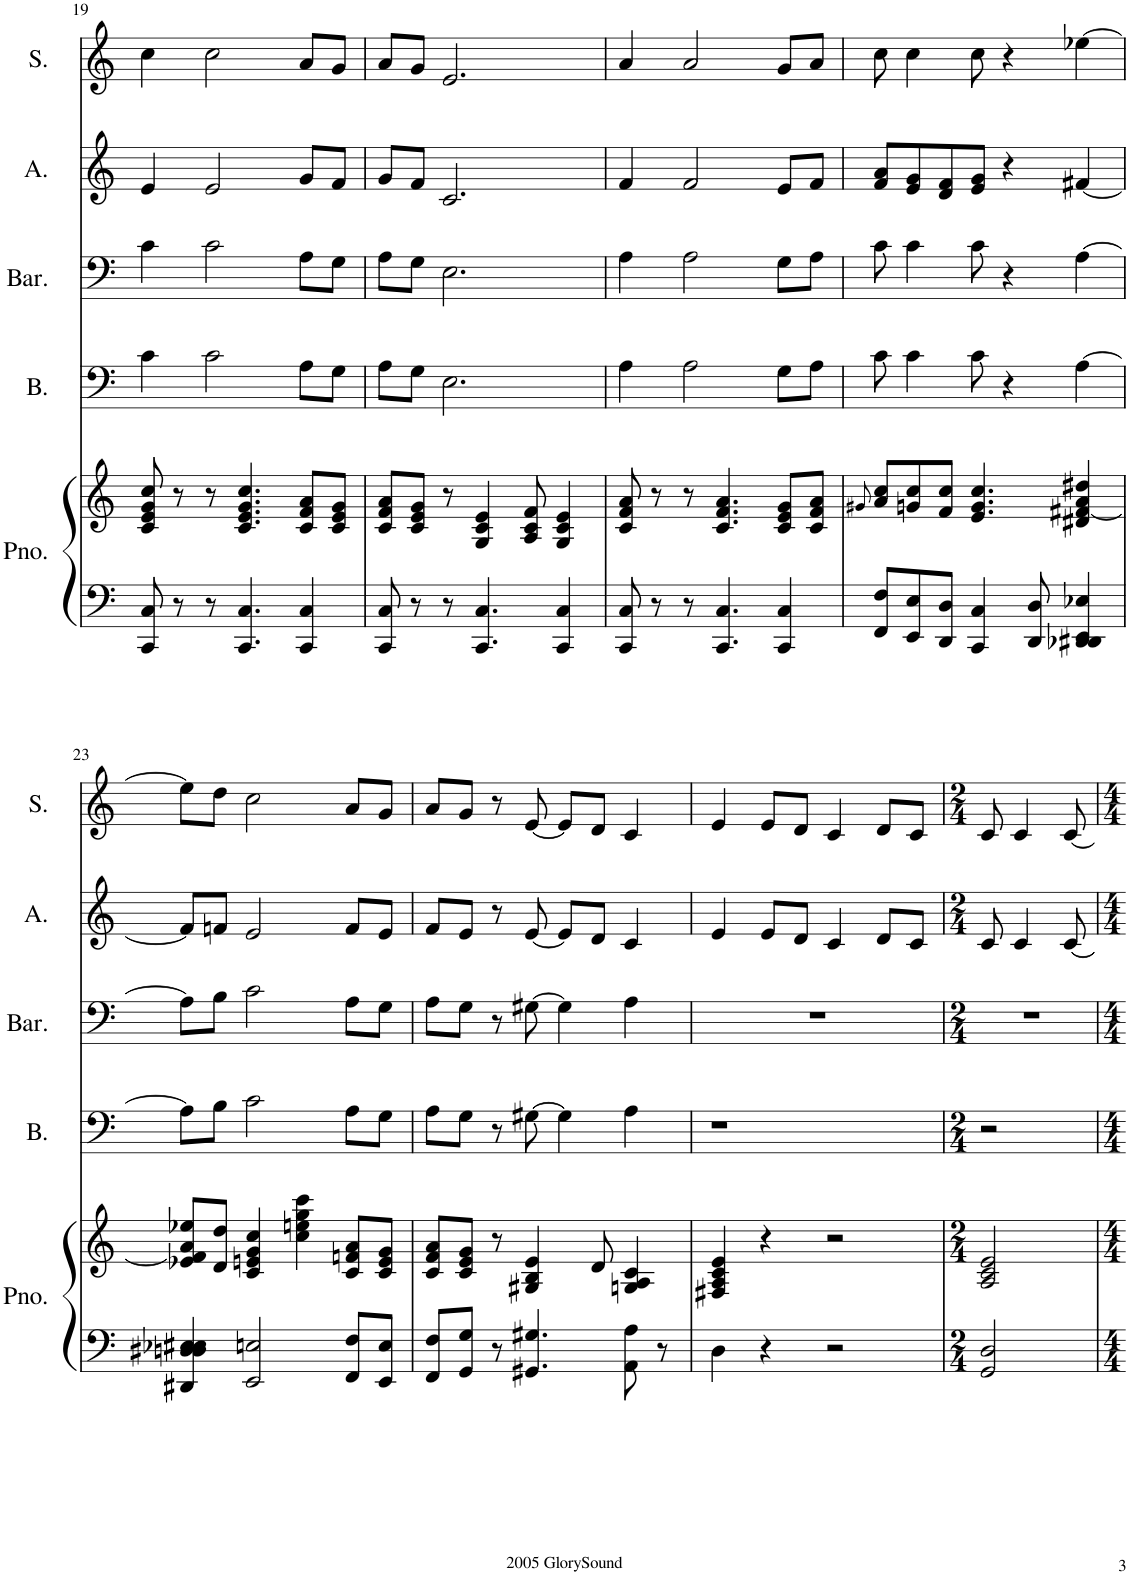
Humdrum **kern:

**kern	**kern	**kern	**kern	**kern	**kern
*part5	*part5	*part4	*part3	*part2	*part1
*staff6	*staff5	*staff4	*staff3	*staff2	*staff1
*I"Piano	*	*I"Bass	*I"Baritone	*I"Alto	*I"Soprano
*I'Pno.	*	*I'B.	*I'Bar.	*I'A.	*I'S.
!!LO:PB:g=z
*clefF4	*clefG2	*clefF4	*clefF4	*clefG2	*clefG2
*k[]	*k[]	*k[]	*k[]	*k[]	*k[]
*M4/4	*M4/4	*M4/4	*M4/4	*M4/4	*M4/4
=19	=19	=19	=19	=19	=19
8CC/ 8C/	8c/ 8e/ 8g/ 8cc/	4c\	4c\	4e/	4cc\
8r	8r	.	.	.	.
8r	8r	2c\	2c\	2e/	2cc\
4.CC/ 4.C/	4.c/ 4.e/ 4.g/ 4.cc/	.	.	.	.
4CC/ 4C/	8c/ 8f/ 8a/L	8A\L	8A\L	8g/L	8a/L
.	8c/ 8e/ 8g/J	8G\J	8G\J	8f/J	8g/J
=20	=20	=20	=20	=20	=20
8CC/ 8C/	8c/ 8f/ 8a/L	8A\L	8A\L	8g/L	8a/L
8r	8c/ 8e/ 8g/J	8G\J	8G\J	8f/J	8g/J
8r	8r	2.E\	2.E\	2.c/	2.e/
4.CC/ 4.C/	4G/ 4c/ 4e/	.	.	.	.
.	8A/ 8c/ 8f/	.	.	.	.
4CC/ 4C/	4G/ 4c/ 4e/	.	.	.	.
=21	=21	=21	=21	=21	=21
8CC/ 8C/	8c/ 8f/ 8a/	4A\	4A\	4f/	4a/
8r	8r	.	.	.	.
8r	8r	2A\	2A\	2f/	2a/
4.CC/ 4.C/	4.c/ 4.f/ 4.a/	.	.	.	.
4CC/ 4C/	8c/ 8e/ 8g/L	8G\L	8G\L	8e/L	8g/L
.	8c/ 8f/ 8a/J	8A\J	8A\J	8f/J	8a/J
=22	=22	=22	=22	=22	=22
.	8qg#X/	.	.	.	.
8FF/ 8F/L	8a/ 8cc/L	8c\	8c\	8f/ 8a/L	8cc\
8EE/ 8E/	8gn/ 8cc/	4c\	4c\	8e/ 8g/	4cc\
8DD/ 8D/J	8f/ 8cc/J	.	.	8d/ 8f/	.
4CC/ 4C/	4.e/ 4.g/ 4.cc/	8c\	8c\	8e/ 8g/J	8cc\
.	.	4r	4r	4r	4r
8DD/ 8D/	.	.	.	.	.
4DD-X/ 4DD#X/ 4EE/ 4E-X/	4d#X/ [4f#X/ 4a/ 4dd#X/	[4A\	[4A\	[4f#X/	[4ee-X\
!!LO:LB:g=z
=23	=23	=23	=23	=23	=23
4DD#X/ 4Dn/ 4D#X/ 4E-X/ 4E#X/	8e-X/ 8f#/] 8a/ 8ee-X/L	8A\L]	8A\L]	8f#/L]	8ee-\L]
.	8d/ 8dd/J	8B\J	8B\J	8fn/J	8dd\J
2EE/ 2En/	4c/ 4en/ 4g/ 4cc/	2c\	2c\	2e/	2cc\
.	4cc\ 4een\ 4gg\ 4ccc\	.	.	.	.
8FF/ 8F/L	8c/ 8fn/ 8a/L	8A\L	8A\L	8f/L	8a/L
8EE/ 8E/J	8c/ 8e/ 8g/J	8G\J	8G\J	8e/J	8g/J
=24	=24	=24	=24	=24	=24
8FF/ 8F/L	8c/ 8f/ 8a/L	8A\L	8A\L	8f/L	8a/L
8GG/ 8G/J	8c/ 8e/ 8g/J	8G\J	8G\J	8e/J	8g/J
8r	8r	8r	8r	8r	8r
4.GG#X/ 4.G#X/	4G#X/ 4B/ 4e/	[8G#X\	[8G#X\	[8e/	[8e/
.	.	4G#\]	4G#\]	8e/L]	8e/L]
.	8d/	.	.	8d/J	8d/J
8AA\ 8A\	4Gn/ 4A/ 4c/	4A\	4A\	4c/	4c/
8r	.	.	.	.	.
=25	=25	=25	=25	=25	=25
4D\	4F#X/ 4A/ 4c/ 4e/	1r	1r	4e/	4e/
4r	4r	.	.	8e/L	8e/L
.	.	.	.	8d/J	8d/J
2r	2r	.	.	4c/	4c/
.	.	.	.	8d/L	8d/L
.	.	.	.	8c/J	8c/J
=26	=26	=26	=26	=26	=26
*M2/4	*M2/4	*M2/4	*M2/4	*M2/4	*M2/4
2GG/ 2D/	2A/ 2c/ 2e/	2r	2r	8c/	8c/
.	.	.	.	4c/	4c/
.	.	.	.	[8c/	[8c/
=	=	=	=	=	=
*-	*-	*-	*-	*-	*-
